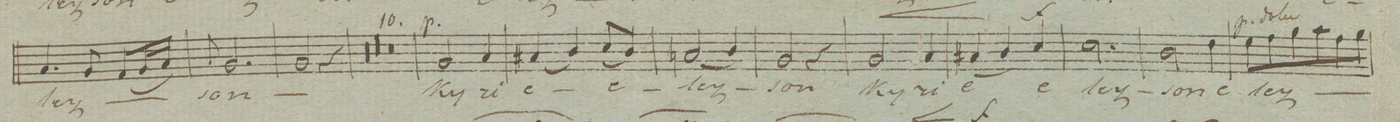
**kern	**text	**dynam
*I"Soprano Solo.	*	*
*clefC1	*	*
*k[]	*	*
*M3/4	*	*
4.f/	-ley-	.
8e/	.	.
(8d/L	.	.
16e/L	.	.
16f/JJ)	.	.
=79	=79	=79
8qqf/	.	.
2.e/	-son	.
=80	=80	=80
2e/	.	.
4r	.	.
=81	=81	=81
0.r	.	.
=82	=82	=82
=83	=83	=83
=84	=84	=84
=85	=85	=85
0.r	.	.
=86	=86	=86
=87	=87	=87
=88	=88	=88
=89	=89	=89
1.r	.	.
=90	=90	=90
=91	=91	=91
2e/	Ky-	p
4f/	-ri-	.
=92	=92	=92
(4f#X/	-e	.
4g/)	.	.
(8a/L	e-	.
8g/J)	.	.
=93	=93	=93
(2fn/	-ley-	.
4g/)	.	.
=94	=94	=94
2e/	-son	.
4r	.	.
=95	=95	=95
2e/	Ky-	<
4f/	-ri-	.
=96	=96	=96
(4f#X/	-e	[
4g/)	.	.
4a/	e-	f
=97	=97	=97
2.a\	-ley-	.
=98	=98	=98
2g\	-son	.
4b\	e-	.
=99	=99	=99
8cc\L	-ley-	p
8dd\	.	.
8ee\	.	.
8ff\	.	.
8dd\	.	.
8ee\J	.	.
=100	=100	=100
*-	*-	*-
